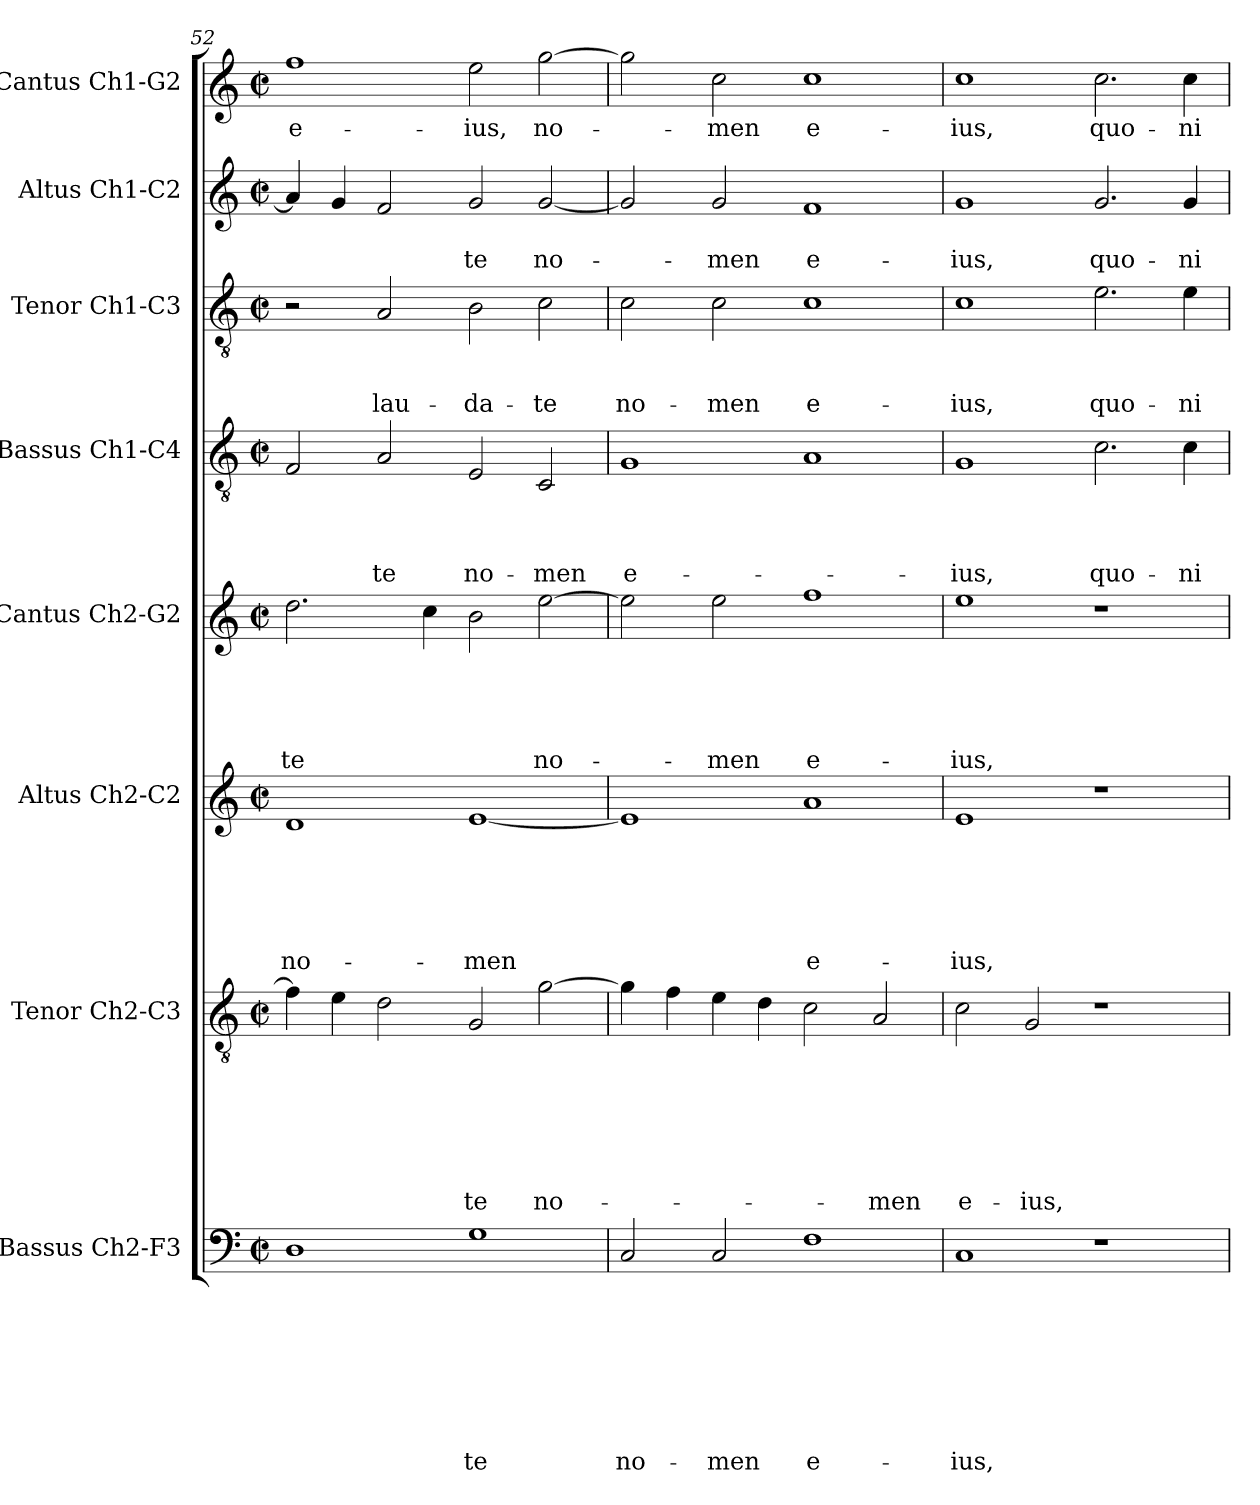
**kern	**text	**text	**text	**text	**text	**text	**text	**text	**kern	**text	**text	**text	**text	**text	**text	**text	**kern	**text	**text	**text	**text	**text	**text	**kern	**text	**text	**text	**text	**text	**kern	**text	**text	**text	**text	**kern	**text	**text	**text	**kern	**text	**text	**kern	**text
*part8	*part8	*part8	*part8	*part8	*part8	*part8	*part8	*part8	*part7	*part7	*part7	*part7	*part7	*part7	*part7	*part7	*part6	*part6	*part6	*part6	*part6	*part6	*part6	*part5	*part5	*part5	*part5	*part5	*part5	*part4	*part4	*part4	*part4	*part4	*part3	*part3	*part3	*part3	*part2	*part2	*part2	*part1	*part1
*staff8	*staff8	*staff8	*staff8	*staff8	*staff8	*staff8	*staff8	*staff8	*staff7	*staff7	*staff7	*staff7	*staff7	*staff7	*staff7	*staff7	*staff6	*staff6	*staff6	*staff6	*staff6	*staff6	*staff6	*staff5	*staff5	*staff5	*staff5	*staff5	*staff5	*staff4	*staff4	*staff4	*staff4	*staff4	*staff3	*staff3	*staff3	*staff3	*staff2	*staff2	*staff2	*staff1	*staff1
*I"Bassus Ch2-F3	*	*	*	*	*	*	*	*	*I"Tenor Ch2-C3	*	*	*	*	*	*	*	*I"Altus Ch2-C2	*	*	*	*	*	*	*I"Cantus Ch2-G2	*	*	*	*	*	*I"Bassus Ch1-C4	*	*	*	*	*I"Tenor Ch1-C3	*	*	*	*I"Altus Ch1-C2	*	*	*I"Cantus Ch1-G2	*
*I'B2	*	*	*	*	*	*	*	*	*I'T2	*	*	*	*	*	*	*	*I'A2	*	*	*	*	*	*	*I'C2	*	*	*	*	*	*I'B	*	*	*	*	*I'T	*	*	*	*I'A	*	*	*I'C	*
*clefF4	*	*	*	*	*	*	*	*	*clefGv2	*	*	*	*	*	*	*	*clefG2	*	*	*	*	*	*	*clefG2	*	*	*	*	*	*clefGv2	*	*	*	*	*clefGv2	*	*	*	*clefG2	*	*	*clefG2	*
*k[]	*	*	*	*	*	*	*	*	*k[]	*	*	*	*	*	*	*	*k[]	*	*	*	*	*	*	*k[]	*	*	*	*	*	*k[]	*	*	*	*	*k[]	*	*	*	*k[]	*	*	*k[]	*
*C:	*	*	*	*	*	*	*	*	*C:	*	*	*	*	*	*	*	*C:	*	*	*	*	*	*	*C:	*	*	*	*	*	*C:	*	*	*	*	*C:	*	*	*	*C:	*	*	*C:	*
*M2/2	*	*	*	*	*	*	*	*	*M2/2	*	*	*	*	*	*	*	*M2/2	*	*	*	*	*	*	*M2/2	*	*	*	*	*	*M2/2	*	*	*	*	*M2/2	*	*	*	*M2/2	*	*	*M2/2	*
*met(c|)	*	*	*	*	*	*	*	*	*met(c|)	*	*	*	*	*	*	*	*met(c|)	*	*	*	*	*	*	*met(c|)	*	*	*	*	*	*met(c|)	*	*	*	*	*met(c|)	*	*	*	*met(c|)	*	*	*met(c|)	*
=52	=52	=52	=52	=52	=52	=52	=52	=52	=52	=52	=52	=52	=52	=52	=52	=52	=52	=52	=52	=52	=52	=52	=52	=52	=52	=52	=52	=52	=52	=52	=52	=52	=52	=52	=52	=52	=52	=52	=52	=52	=52	=52	=52
!	!	!	!	!	!	!	!	!	!	!	!	!	!	!	!	!	!	!	!	!	!	!	!LO:LY:b	!	!	!	!	!	!LO:LY:b	!	!	!	!	!	!	!	!	!	!	!	!	!	!LO:LY:b
1D	.	.	.	.	.	.	.	.	4f\]	.	.	.	.	.	.	.	1d	.	.	.	.	.	no-	2.dd\	.	.	.	.	-te	2F/	.	.	.	.	2r	.	.	.	4a/]	.	.	1ff	e-
.	.	.	.	.	.	.	.	.	4e\	.	.	.	.	.	.	.	.	.	.	.	.	.	.	.	.	.	.	.	.	.	.	.	.	.	.	.	.	.	4g/	.	.	.	.
!	!	!	!	!	!	!	!	!	!	!	!	!	!	!	!	!	!	!	!	!	!	!	!	!	!	!	!	!	!	!	!	!	!	!LO:LY:b	!	!	!	!LO:LY:b	!	!	!	!	!
.	.	.	.	.	.	.	.	.	2d\	.	.	.	.	.	.	.	.	.	.	.	.	.	.	.	.	.	.	.	.	2A/	.	.	.	-te	2A/	.	.	lau-	2f/	.	.	.	.
.	.	.	.	.	.	.	.	.	.	.	.	.	.	.	.	.	.	.	.	.	.	.	.	4cc\	.	.	.	.	.	.	.	.	.	.	.	.	.	.	.	.	.	.	.
!	!	!	!	!	!	!	!	!LO:LY:b	!	!	!	!	!	!	!	!LO:LY:b	!	!	!	!	!	!	!LO:LY:b	!	!	!	!	!	!	!	!	!	!	!LO:LY:b	!	!	!	!LO:LY:b	!	!	!LO:LY:b	!	!LO:LY:b
1G	.	.	.	.	.	.	.	-te	2G/	.	.	.	.	.	.	-te	[1e	.	.	.	.	.	-men	2b\	.	.	.	.	.	2E/	.	.	.	no-	2B\	.	.	-da-	2g/	.	-te	2ee\	-ius,
!	!	!	!	!	!	!	!	!	!	!	!	!	!	!	!	!LO:LY:b	!	!	!	!	!	!	!	!	!	!	!	!	!LO:LY:b	!	!	!	!	!LO:LY:b	!	!	!	!LO:LY:b	!	!	!LO:LY:b	!	!LO:LY:b
.	.	.	.	.	.	.	.	.	[2g\	.	.	.	.	.	.	no-	.	.	.	.	.	.	.	[2ee\	.	.	.	.	no-	2C/	.	.	.	-men	2c\	.	.	-te	[2g/	.	no-	[2gg\	no-
=53	=53	=53	=53	=53	=53	=53	=53	=53	=53	=53	=53	=53	=53	=53	=53	=53	=53	=53	=53	=53	=53	=53	=53	=53	=53	=53	=53	=53	=53	=53	=53	=53	=53	=53	=53	=53	=53	=53	=53	=53	=53	=53	=53
!	!	!	!	!	!	!	!	!LO:LY:b	!	!	!	!	!	!	!	!	!	!	!	!	!	!	!	!	!	!	!	!	!	!	!	!	!	!LO:LY:b	!	!	!	!LO:LY:b	!	!	!	!	!
2C/	.	.	.	.	.	.	.	no-	4g\]	.	.	.	.	.	.	.	1e]	.	.	.	.	.	.	2ee\]	.	.	.	.	.	1G	.	.	.	e-	2c\	.	.	no-	2g/]	.	.	2gg\]	.
.	.	.	.	.	.	.	.	.	4f\	.	.	.	.	.	.	.	.	.	.	.	.	.	.	.	.	.	.	.	.	.	.	.	.	.	.	.	.	.	.	.	.	.	.
!	!	!	!	!	!	!	!	!LO:LY:b	!	!	!	!	!	!	!	!	!	!	!	!	!	!	!	!	!	!	!	!	!LO:LY:b	!	!	!	!	!	!	!	!	!LO:LY:b	!	!	!LO:LY:b	!	!LO:LY:b
2C/	.	.	.	.	.	.	.	-men	4e\	.	.	.	.	.	.	.	.	.	.	.	.	.	.	2ee\	.	.	.	.	-men	.	.	.	.	.	2c\	.	.	-men	2g/	.	-men	2cc\	-men
.	.	.	.	.	.	.	.	.	4d\	.	.	.	.	.	.	.	.	.	.	.	.	.	.	.	.	.	.	.	.	.	.	.	.	.	.	.	.	.	.	.	.	.	.
!	!	!	!	!	!	!	!	!LO:LY:b	!	!	!	!	!	!	!	!	!	!	!	!	!	!	!LO:LY:b	!	!	!	!	!	!LO:LY:b	!	!	!	!	!	!	!	!	!LO:LY:b	!	!	!LO:LY:b	!	!LO:LY:b
1F	.	.	.	.	.	.	.	e-	2c\	.	.	.	.	.	.	.	1a	.	.	.	.	.	e-	1ff	.	.	.	.	e-	1A	.	.	.	.	1c	.	.	e-	1f	.	e-	1cc	e-
!	!	!	!	!	!	!	!	!	!	!	!	!	!	!	!	!LO:LY:b	!	!	!	!	!	!	!	!	!	!	!	!	!	!	!	!	!	!	!	!	!	!	!	!	!	!	!
.	.	.	.	.	.	.	.	.	2A/	.	.	.	.	.	.	-men	.	.	.	.	.	.	.	.	.	.	.	.	.	.	.	.	.	.	.	.	.	.	.	.	.	.	.
=54	=54	=54	=54	=54	=54	=54	=54	=54	=54	=54	=54	=54	=54	=54	=54	=54	=54	=54	=54	=54	=54	=54	=54	=54	=54	=54	=54	=54	=54	=54	=54	=54	=54	=54	=54	=54	=54	=54	=54	=54	=54	=54	=54
!	!	!	!	!	!	!	!	!LO:LY:b	!	!	!	!	!	!	!	!LO:LY:b	!	!	!	!	!	!	!LO:LY:b	!	!	!	!	!	!LO:LY:b	!	!	!	!	!LO:LY:b	!	!	!	!LO:LY:b	!	!	!LO:LY:b	!	!LO:LY:b
1C	.	.	.	.	.	.	.	-ius,	2c\	.	.	.	.	.	.	e-	1e	.	.	.	.	.	-ius,	1ee	.	.	.	.	-ius,	1G	.	.	.	-ius,	1c	.	.	-ius,	1g	.	-ius,	1cc	-ius,
!	!	!	!	!	!	!	!	!	!	!	!	!	!	!	!	!LO:LY:b	!	!	!	!	!	!	!	!	!	!	!	!	!	!	!	!	!	!	!	!	!	!	!	!	!	!	!
.	.	.	.	.	.	.	.	.	2G/	.	.	.	.	.	.	-ius,	.	.	.	.	.	.	.	.	.	.	.	.	.	.	.	.	.	.	.	.	.	.	.	.	.	.	.
!	!	!	!	!	!	!	!	!	!	!	!	!	!	!	!	!	!	!	!	!	!	!	!	!	!	!	!	!	!	!	!	!	!	!LO:LY:b	!	!	!	!LO:LY:b	!	!	!LO:LY:b	!	!LO:LY:b
1r	.	.	.	.	.	.	.	.	1r	.	.	.	.	.	.	.	1r	.	.	.	.	.	.	1r	.	.	.	.	.	2.c\	.	.	.	quo-	2.e\	.	.	quo-	2.g/	.	quo-	2.cc\	quo-
!	!	!	!	!	!	!	!	!	!	!	!	!	!	!	!	!	!	!	!	!	!	!	!	!	!	!	!	!	!	!	!	!	!	!LO:LY:b	!	!	!	!LO:LY:b	!	!	!LO:LY:b	!	!LO:LY:b
.	.	.	.	.	.	.	.	.	.	.	.	.	.	.	.	.	.	.	.	.	.	.	.	.	.	.	.	.	.	4c\	.	.	.	-ni-	4e\	.	.	-ni-	4g/	.	-ni-	4cc\	-ni-
=	=	=	=	=	=	=	=	=	=	=	=	=	=	=	=	=	=	=	=	=	=	=	=	=	=	=	=	=	=	=	=	=	=	=	=	=	=	=	=	=	=	=	=
*-	*-	*-	*-	*-	*-	*-	*-	*-	*-	*-	*-	*-	*-	*-	*-	*-	*-	*-	*-	*-	*-	*-	*-	*-	*-	*-	*-	*-	*-	*-	*-	*-	*-	*-	*-	*-	*-	*-	*-	*-	*-	*-	*-
